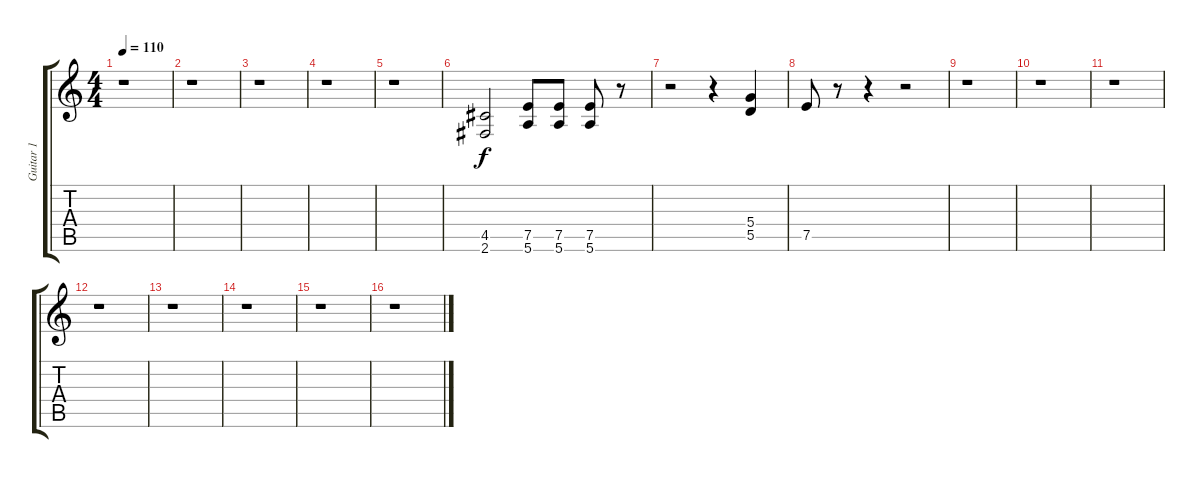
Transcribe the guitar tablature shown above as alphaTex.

\track ("Guitar 1" "Guitar 1") {instrument electricguitarclean}
\staff {score tabs}
\tuning (E4 B3 G3 D3 A2 E2) {hide}
\ts (4 4)
\tempo 110
\clef g2
\ks c
r.1{dy f} |
r.1 |
r.1 |
r.1 |
r.1 |
(4.5 2.6).2 (7.5 5.6).8{instrument electricguitarmuted} (7.5 5.6).8 (7.5 5.6).8 r.8 |
r.2{instrument electricguitarclean} r.4 (5.4 5.5).4 |
7.5.8 r.8 r.4 r.2 |
r.1 |
r.1 |
r.1 |
r.1 |
r.1 |
r.1 |
r.1 |
r.1
